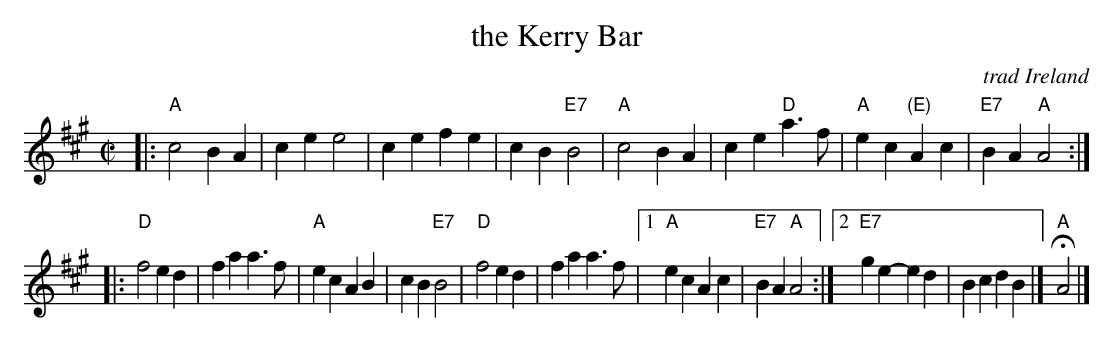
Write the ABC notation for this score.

X:1
T: the Kerry Bar
O: trad Ireland
M: C|
L: 1/4
K: A
|:\
"A"c2 BA | ce e2 | ce fe | cB "E7"B2 |\
"A"c2 BA | ce "D"a>f | "A"ec "(E)"Ac | "E7"BA "A"A2 :|
|:\
"D"f2 ed | fa a>f | "A"ec AB | cB "E7"B2 |\
"D"f2 ed | fa a>f |1 "A"ec Ac | "E7"BA "A"A2 :|2 "E7"ge- ed | Bc d!d.C.!B |] "A"HA2 |]
